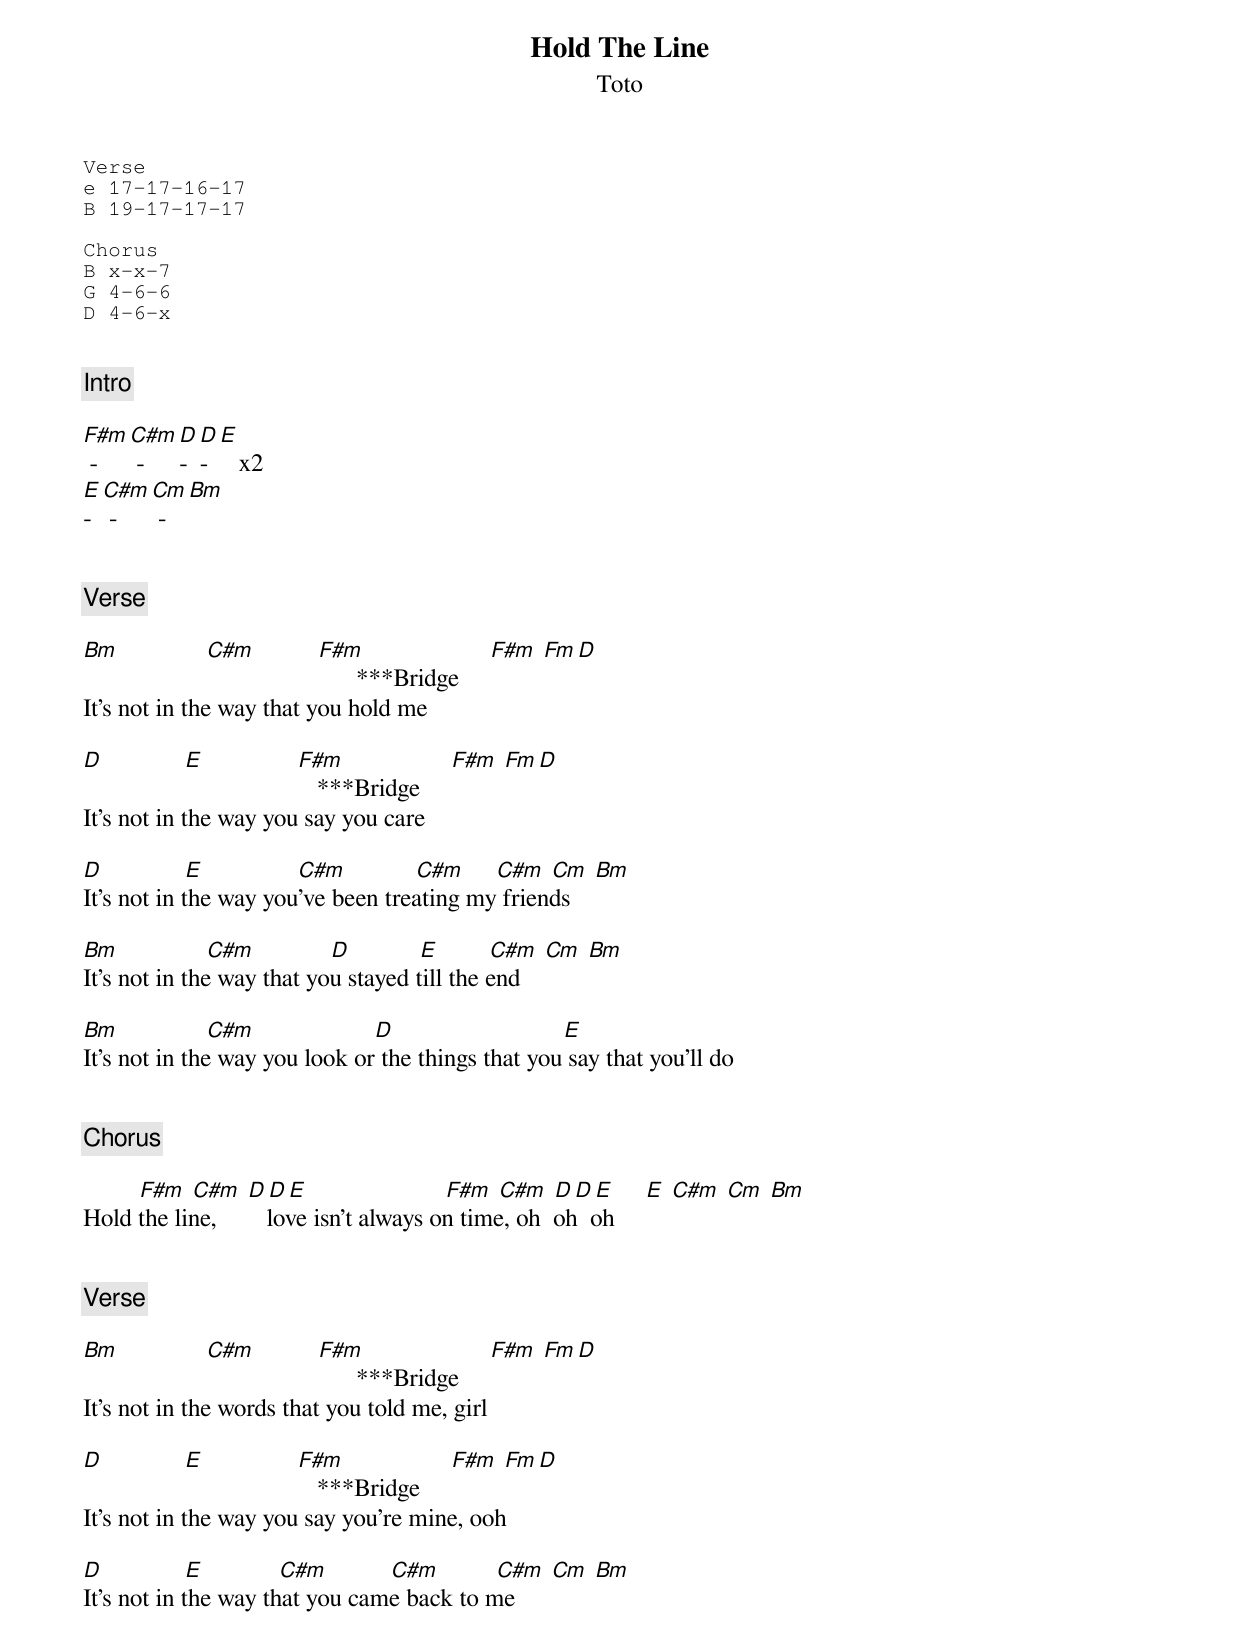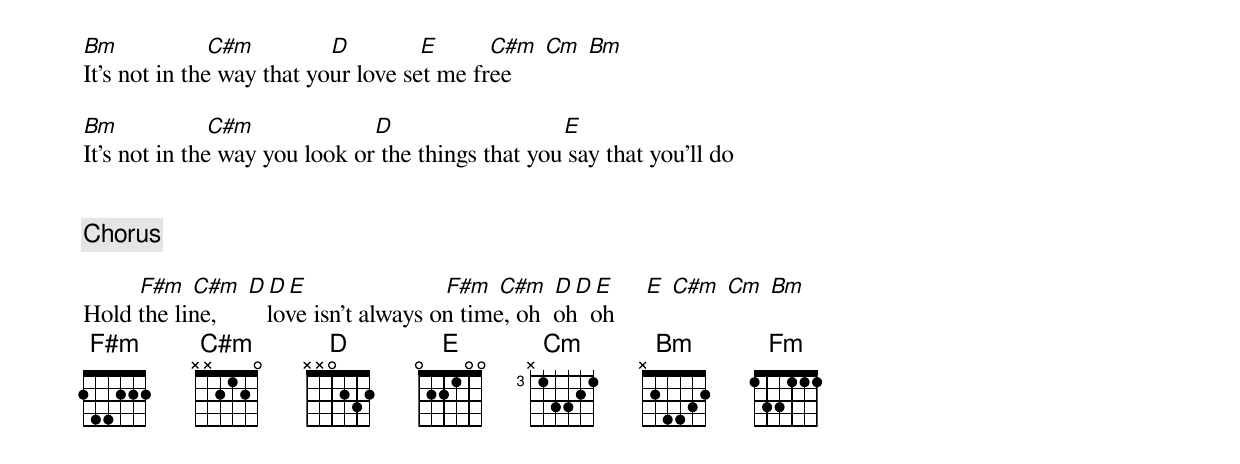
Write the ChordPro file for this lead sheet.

{t: Hold The Line}
{st: Toto}

{sot}
Verse
e 17-17-16-17
B 19-17-17-17

Chorus
B x-x-7
G 4-6-6
D 4-6-x

{eot}

{c: Intro}

[F#m] - [C#m] - [D]- [D]-[E]   x2
[E]- [C#m] - [Cm] - [Bm]


{c: Verse}

[Bm]              [C#m]          [F#m]      ***Bridge     [F#m] [Fm][D]
It's not in the way that you hold me

[D]             [E]               [F#m]   ***Bridge     [F#m] [Fm][D]
It's not in the way you say you care

[D]             [E]               [C#m]           [C#m]     [C#m] [Cm] [Bm]
It's not in the way you've been treating my friends

[Bm]              [C#m]            [D]           [E]        [C#m] [Cm] [Bm]
It's not in the way that you stayed till the end

[Bm]              [C#m]                   [D]                           [E]
It's not in the way you look or the things that you say that you'll do


{c: Chorus}

         [F#m] [C#m] [D][D][E]                      [F#m] [C#m] [D][D][E]     [E] [C#m] [Cm] [Bm]
Hold the line,        love isn't always on time, oh  oh  oh


{c: Verse}

[Bm]              [C#m]          [F#m]      ***Bridge     [F#m] [Fm][D]
It's not in the words that you told me, girl

[D]             [E]               [F#m]   ***Bridge     [F#m] [Fm][D]
It's not in the way you say you're mine, ooh

[D]             [E]            [C#m]          [C#m]         [C#m] [Cm] [Bm]
It's not in the way that you came back to me

[Bm]              [C#m]            [D]           [E]        [C#m] [Cm] [Bm]
It's not in the way that your love set me free

[Bm]              [C#m]                   [D]                           [E]
It's not in the way you look or the things that you say that you'll do


{c: Chorus}

         [F#m] [C#m] [D][D][E]                      [F#m] [C#m] [D][D][E]     [E] [C#m] [Cm] [Bm]
Hold the line,        love isn't always on time, oh  oh  oh
